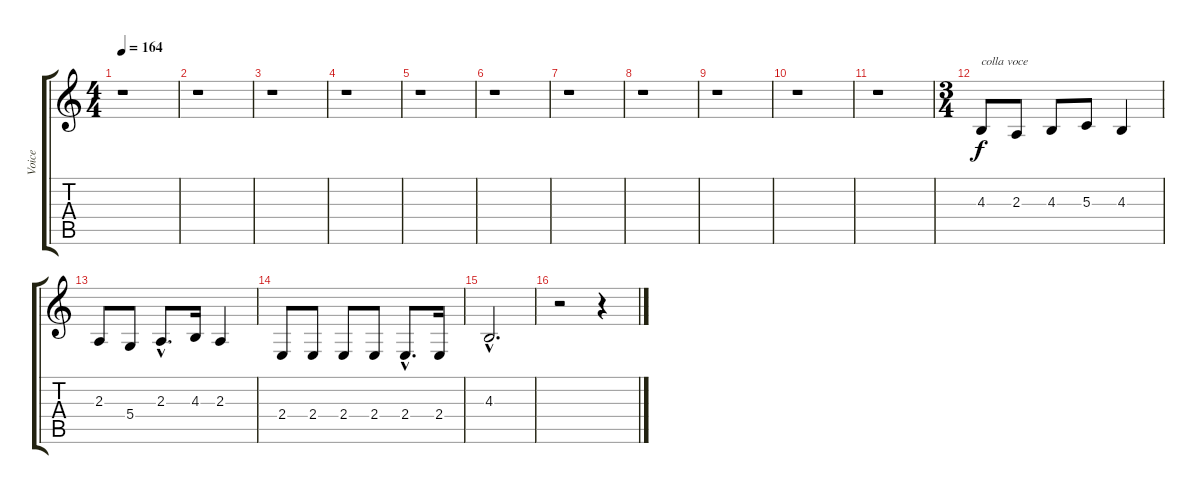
\track ("Voice" "Voice") {instrument voiceoohs}
\staff {score tabs}
\tuning (E4 B3 G3 D3 A2 E2) {hide}
\ts (4 4)
\tempo 164
\clef g2
\ks c
r.1{dy f} |
r.1 |
r.1 |
r.1 |
r.1 |
r.1 |
r.1 |
r.1 |
r.1 |
r.1 |
r.1 |
\ts (3 4)
4.3.8{txt "colla voce"} 2.3.8 4.3.8 5.3.8 4.3.4 |
2.3.8 5.4.8 2.3{hac}.8{d} 4.3.16 2.3.4 |
2.4.8 2.4.8 2.4.8 2.4.8 2.4{hac}.8{d} 2.4.16 |
4.3{hac}.2{d} |
r.2 r.4
